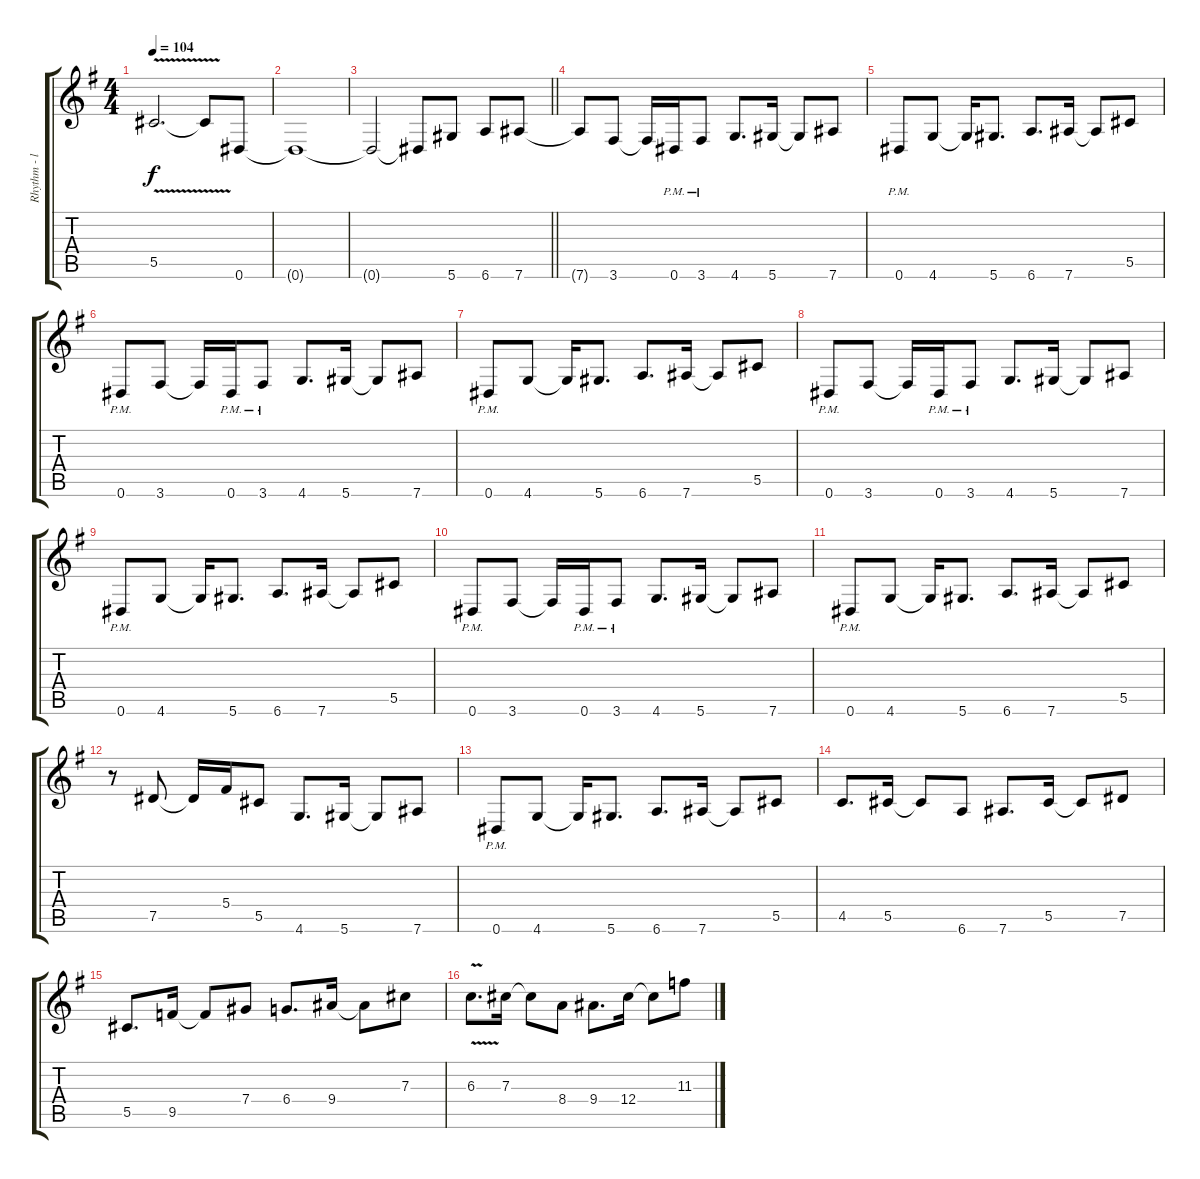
\track ("Rhythm - left" "Rhythm - l") {instrument distortionguitar}
\staff {score tabs}
\tuning (Eb4 Bb3 Gb3 Db3 Ab2 Eb2) {hide}
\ts (4 4)
\tempo 104
\clef g2
\ks g
5.5{v t}.2{d dy f} 5.5{t}.8 0.6.8 |
0.6{t}.1 |
\barLineRight lightlight
0.6{t}.2 0.6{t}.8 5.6.8 6.6.8 7.6.8 |
7.6{t}.8 3.6.8 3.6{t}.16 0.6{pm}.16 3.6{pm}.8 4.6.8{d} 5.6.16 5.6{t}.8 7.6.8 |
0.6{pm}.8 4.6.8 4.6{t}.16 5.6.8{d} 6.6.8{d} 7.6.16 7.6{t}.8 5.5.8 |
0.6{pm}.8 3.6.8 3.6{t}.16 0.6{pm}.16 3.6{pm}.8 4.6.8{d} 5.6.16 5.6{t}.8 7.6.8 |
0.6{pm}.8 4.6.8 4.6{t}.16 5.6.8{d} 6.6.8{d} 7.6.16 7.6{t}.8 5.5.8 |
0.6{pm}.8 3.6.8 3.6{t}.16 0.6{pm}.16 3.6{pm}.8 4.6.8{d} 5.6.16 5.6{t}.8 7.6.8 |
0.6{pm}.8 4.6.8 4.6{t}.16 5.6.8{d} 6.6.8{d} 7.6.16 7.6{t}.8 5.5.8 |
0.6{pm}.8 3.6.8 3.6{t}.16 0.6{pm}.16 3.6{pm}.8 4.6.8{d} 5.6.16 5.6{t}.8 7.6.8 |
0.6{pm}.8 4.6.8 4.6{t}.16 5.6.8{d} 6.6.8{d} 7.6.16 7.6{t}.8 5.5.8 |
r.8 7.5.8 7.5{t}.16 5.4.16 5.5.8 4.6.8{d} 5.6.16 5.6{t}.8 7.6.8 |
0.6{pm}.8 4.6.8 4.6{t}.16 5.6.8{d} 6.6.8{d} 7.6.16 7.6{t}.8 5.5.8 |
4.5.8{d} 5.5.16 5.5{t}.8 6.6.8 7.6.8{d} 5.5.16 5.5{t}.8 7.5.8 |
5.5.8{d} 9.5.16 9.5{t}.8 7.4.8 6.4.8{d} 9.4.16 9.4{t}.8 7.3.8 |
6.3{v}.8{d} 7.3.16 7.3{t}.8 8.4.8 9.4.8{d} 12.4.16 12.4{t}.8 11.3.8
